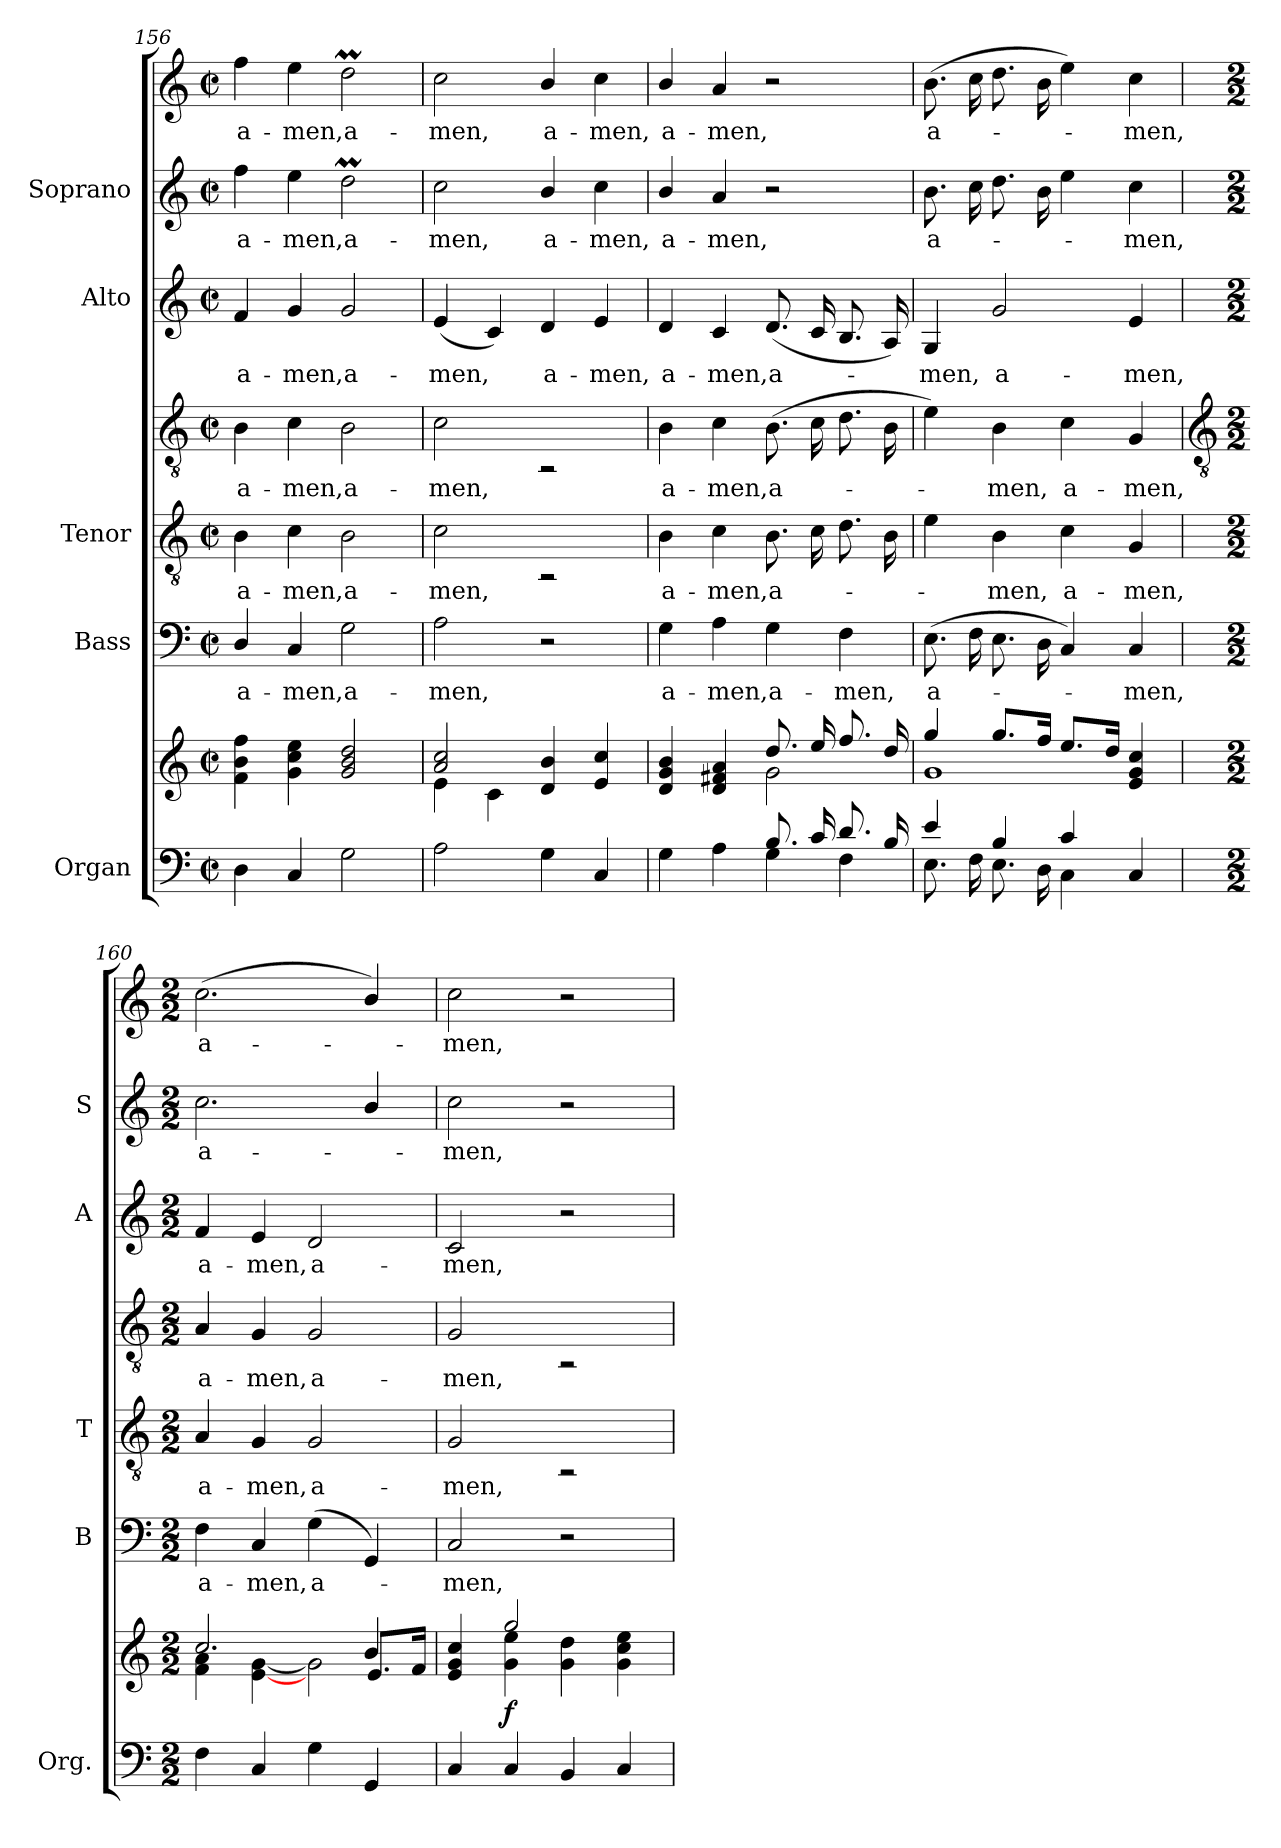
**kern	**kern	**dynam	**kern	**text	**kern	**text	**kern	**text	**kern	**text	**kern	**text	**kern	**text
*part5	*part5	*part5	*part4	*part4	*part3	*part3	*part3	*part3	*part2	*part2	*part1	*part1	*part1	*part1
*staff8	*staff7	*staff7/8	*staff6	*staff6	*staff5	*staff5	*staff4	*staff4	*staff3	*staff3	*staff2	*staff2	*staff1	*staff1
*I"Organ	*	*	*I"Bass	*	*I"Tenor	*	*	*	*I"Alto	*	*I"Soprano	*	*	*
*I'Org.	*	*	*I'B	*	*I'T	*	*	*	*I'A	*	*I'S	*	*	*
*clefF4	*clefG2	*	*clefF4	*	*clefGv2	*	*clefGv2	*	*clefG2	*	*clefG2	*	*clefG2	*
*k[]	*k[]	*	*k[]	*	*k[]	*	*k[]	*	*k[]	*	*k[]	*	*k[]	*
*C:	*C:	*	*C:	*	*C:	*	*C:	*	*C:	*	*C:	*	*C:	*
*M2/2	*M2/2	*	*M2/2	*	*M2/2	*	*M2/2	*	*M2/2	*	*M2/2	*	*M2/2	*
*met(c|)	*met(c|)	*	*met(c|)	*	*met(c|)	*	*met(c|)	*	*met(c|)	*	*met(c|)	*	*met(c|)	*
=156	=156	=156	=156	=156	=156	=156	=156	=156	=156	=156	=156	=156	=156	=156
*^	*^	*	*	*	*	*	*	*	*	*	*	*	*	*
!	!	!	!	!	!	!LO:LY:b	!	!LO:LY:b	!	!LO:LY:b	!	!LO:LY:b	!	!LO:LY:b	!	!LO:LY:b
4D	2ryy	4f\ 4b\ 4ff\	2ryy	.	4D/	a-	4B	a-	4B	a-	4f	a-	4ff	a-	4ff	a-
!	!	!	!	!	!	!LO:LY:b	!	!LO:LY:b	!	!LO:LY:b	!	!LO:LY:b	!	!LO:LY:b	!	!LO:LY:b
4C	.	4g\ 4cc\ 4ee\	.	.	4C	-men,	4c	-men,	4c	-men,	4g	-men,	4ee	-men,	4ee	-men,
!	!	!	!	!	!	!LO:LY:b	!	!LO:LY:b	!	!LO:LY:b	!	!LO:LY:b	!	!LO:LY:b	!	!LO:LY:b
2G\	2ryy	2g/ 2b/ 2dd/	2ryy	.	2G	a-	2B	a-	2B	a-	2g	a-	2ddM	a-	2ddM	a-
=157	=157	=157	=157	=157	=157	=157	=157	=157	=157	=157	=157	=157	=157	=157	=157	=157
!	!	!	!	!	!	!LO:LY:b	!	!LO:LY:b	!	!LO:LY:b	!	!LO:LY:b	!	!LO:LY:b	!	!LO:LY:b
2A\	2ryy	2a/ 2cc/	4e\	.	2A	-men,	2c	-men,	2c	-men,	(<4e	-men,	2cc	-men,	2cc	-men,
.	.	.	4c\	.	.	.	.	.	.	.	4c)	.	.	.	.	.
!	!	!	!	!	!	!	!	!	!	!	!	!LO:LY:b	!	!LO:LY:b	!	!LO:LY:b
4G\	2ryy	4d/ 4b/	2ryy	.	2r	.	2rBB	.	2rBB	.	4d	a-	4b/	a-	4b/	a-
!	!	!	!	!	!	!	!	!	!	!	!	!LO:LY:b	!	!LO:LY:b	!	!LO:LY:b
4C	.	4e/ 4cc/	.	.	.	.	.	.	.	.	4e	-men,	4cc	-men,	4cc	-men,
=158	=158	=158	=158	=158	=158	=158	=158	=158	=158	=158	=158	=158	=158	=158	=158	=158
!	!	!	!	!	!	!LO:LY:b	!	!LO:LY:b	!	!LO:LY:b	!	!LO:LY:b	!	!LO:LY:b	!	!LO:LY:b
4G\	2ryy	4d/ 4g/ 4b/	2ryy	.	4G	a-	4B	a-	4B	a-	4d	a-	4b/	a-	4b/	a-
!	!	!	!	!	!	!LO:LY:b	!	!LO:LY:b	!	!LO:LY:b	!	!LO:LY:b	!	!LO:LY:b	!	!LO:LY:b
4A\	.	4d/ 4f#X/ 4a/	.	.	4A	-men,	4c	-men,	4c	-men,	4c	-men,	4a	-men,	4a	-men,
!	!	!	!	!	!	!LO:LY:b	!	!LO:LY:b	!	!LO:LY:b	!	!LO:LY:b	!	!	!	!
8.B/L	4G\	8.dd/L	2g\	.	4G	a-	8.BL	a-	(>8.BL	a-	(<8.dL	a-	2r	.	2r	.
16c/L	.	16ee/L	.	.	.	.	16cL	.	16cL	.	16cL	.	.	.	.	.
!	!	!	!	!	!	!LO:LY:b	!	!	!	!	!	!	!	!	!	!
8.d/	4F\	8.ff/	.	.	4F	-men,	8.d	.	8.d	.	8.B	.	.	.	.	.
16B/J	.	16dd/J	.	.	.	.	16BJ	.	16BJ	.	16AJ)	.	.	.	.	.
=159	=159	=159	=159	=159	=159	=159	=159	=159	=159	=159	=159	=159	=159	=159	=159	=159
!	!	!	!	!	!	!LO:LY:b	!	!	!	!	!	!LO:LY:b	!	!LO:LY:b	!	!LO:LY:b
4e/	8.E\L	4gg/	1g\	.	(>8.EL	a-	4e	.	4e)	.	4G	men,	8.bL	a-	(>8.bL	a-
.	16F\L	.	.	.	16FL	.	.	.	.	.	.	.	16ccL	.	16ccL	.
!	!	!	!	!	!	!	!	!LO:LY:b	!	!LO:LY:b	!	!LO:LY:b	!	!	!	!
4B/	8.E\	8.gg/L	.	.	8.E	.	4B	men,	4B	men,	2g	a-	8.dd	.	8.dd	.
.	16D\J	16ff/J	.	.	16DJ	.	.	.	.	.	.	.	16bJ	.	16bJ	.
!	!	!	!	!	!	!	!	!LO:LY:b	!	!LO:LY:b	!	!	!	!	!	!
4c/	4C\	8.ee/L	.	.	4C)	.	4c	a-	4c	a-	.	.	4ee	.	4ee)	.
.	.	16dd/J	.	.	.	.	.	.	.	.	.	.	.	.	.	.
!	!	!	!	!	!	!LO:LY:b	!	!LO:LY:b	!	!LO:LY:b	!	!LO:LY:b	!	!LO:LY:b	!	!LO:LY:b
4C	4ryy	4e/ 4g/ 4cc/	.	.	4C	men,	4G	-men,	4G	-men,	4e	-men,	4cc	men,	4cc	men,
*	*	*v	*v	*	*	*	*	*	*	*	*	*	*	*	*	*
!!LO:LB:g=z
=160	=160	=160	=160	=160	=160	=160	=160	=160	=160	=160	=160	=160	=160	=160	=160
*	*	*	*	*	*	*	*	*clefGv2	*	*	*	*	*	*	*
*M2/2	*	*M2/2	*	*M2/2	*	*M2/2	*	*M2/2	*	*M2/2	*	*M2/2	*	*M2/2	*
*	*	*^	*	*	*	*	*	*	*	*	*	*	*	*	*
*	*	*	*^	*	*	*	*	*	*	*	*	*	*	*	*	*
!	!	!	!	!	!	!	!LO:LY:b	!	!LO:LY:b	!	!LO:LY:b	!	!LO:LY:b	!	!LO:LY:b	!	!LO:LY:b
4F\	2ryy	2.cc/	4f\ 4a\	2.ryy	.	4F	a-	4A	a-	4A	a-	4f	a-	2.cc	a-	(<2.cc	a-
!	!	!	!	!	!	!	!LO:LY:b	!	!LO:LY:b	!	!LO:LY:b	!	!LO:LY:b	!	!	!	!
4C	.	.	[4e\ [4g\	.	.	4C	-men,	4G	-men,	4G	-men,	4e	-men,	.	.	.	.
!	!	!	!	!	!	!	!LO:LY:b	!	!LO:LY:b	!	!LO:LY:b	!	!LO:LY:b	!	!	!	!
4G\	4ryy	.	2g\]	.	.	(4G	a-	2G	a-	2G	a-	2d	a-	.	.	.	.
4GG	4ryy	4b/	.	8.eL	.	4GG)	.	.	.	.	.	.	.	4b/	.	4b/)	.
.	.	.	.	16fJ	.	.	.	.	.	.	.	.	.	.	.	.	.
=161	=161	=161	=161	=161	=161	=161	=161	=161	=161	=161	=161	=161	=161	=161	=161	=161	=161
!	!	!	!	!	!	!	!LO:LY:b	!	!LO:LY:b	!	!LO:LY:b	!	!LO:LY:b	!	!LO:LY:b	!	!LO:LY:b
*	*	*	*v	*v	*	*	*	*	*	*	*	*	*	*	*	*	*
4C	2ryy	4e/ 4g/ 4cc/	4ryy	.	2C	men,	2G	-men,	2G	-men,	2c	-men,	2cc	men,	2cc	men,
!	!	!	!	!LO:DY:b	!	!	!	!	!	!	!	!	!	!	!	!
4C	.	2gg/	4g\ 4ee\	f	.	.	.	.	.	.	.	.	.	.	.	.
4BB	2ryy	.	4g\ 4dd\	.	2r	.	2rBB	.	2rBB	.	2r	.	2r	.	2r	.
4C	.	4g\ 4cc\ 4ee\	4ryy	.	.	.	.	.	.	.	.	.	.	.	.	.
*v	*v	*	*	*	*	*	*	*	*	*	*	*	*	*	*	*
*	*v	*v	*	*	*	*	*	*	*	*	*	*	*	*	*
=	=	=	=	=	=	=	=	=	=	=	=	=	=	=
*-	*-	*-	*-	*-	*-	*-	*-	*-	*-	*-	*-	*-	*-	*-
